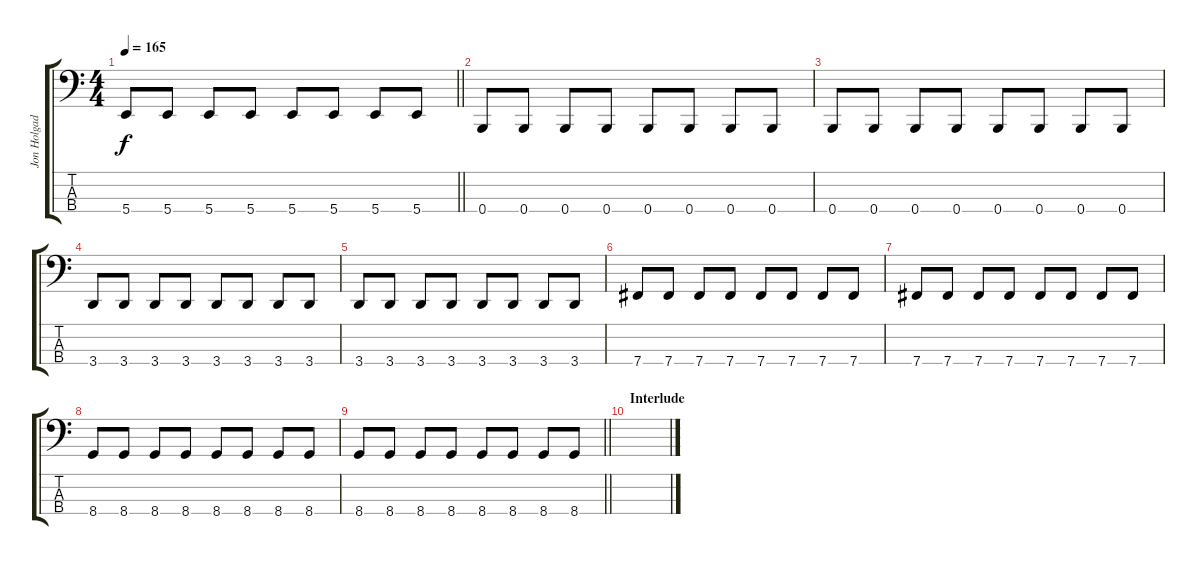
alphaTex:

\track ("Jon Holgado" "Jon Holgad") {instrument electricbasspick}
\staff {score tabs}
\tuning (E2 B1 Gb1 B0) {hide}
\ts (4 4)
\tempo 165
\clef f4
\barLineRight lightlight
\ks c
5.4.8{dy f} 5.4.8 5.4.8 5.4.8 5.4.8 5.4.8 5.4.8 5.4.8 |
0.4.8 0.4.8 0.4.8 0.4.8 0.4.8 0.4.8 0.4.8 0.4.8 |
0.4.8 0.4.8 0.4.8 0.4.8 0.4.8 0.4.8 0.4.8 0.4.8 |
3.4.8 3.4.8 3.4.8 3.4.8 3.4.8 3.4.8 3.4.8 3.4.8 |
3.4.8 3.4.8 3.4.8 3.4.8 3.4.8 3.4.8 3.4.8 3.4.8 |
7.4.8 7.4.8 7.4.8 7.4.8 7.4.8 7.4.8 7.4.8 7.4.8 |
7.4.8 7.4.8 7.4.8 7.4.8 7.4.8 7.4.8 7.4.8 7.4.8 |
8.4.8 8.4.8 8.4.8 8.4.8 8.4.8 8.4.8 8.4.8 8.4.8 |
\barLineRight lightlight
8.4.8 8.4.8 8.4.8 8.4.8 8.4.8 8.4.8 8.4.8 8.4.8 |
\section ("" "Interlude")
